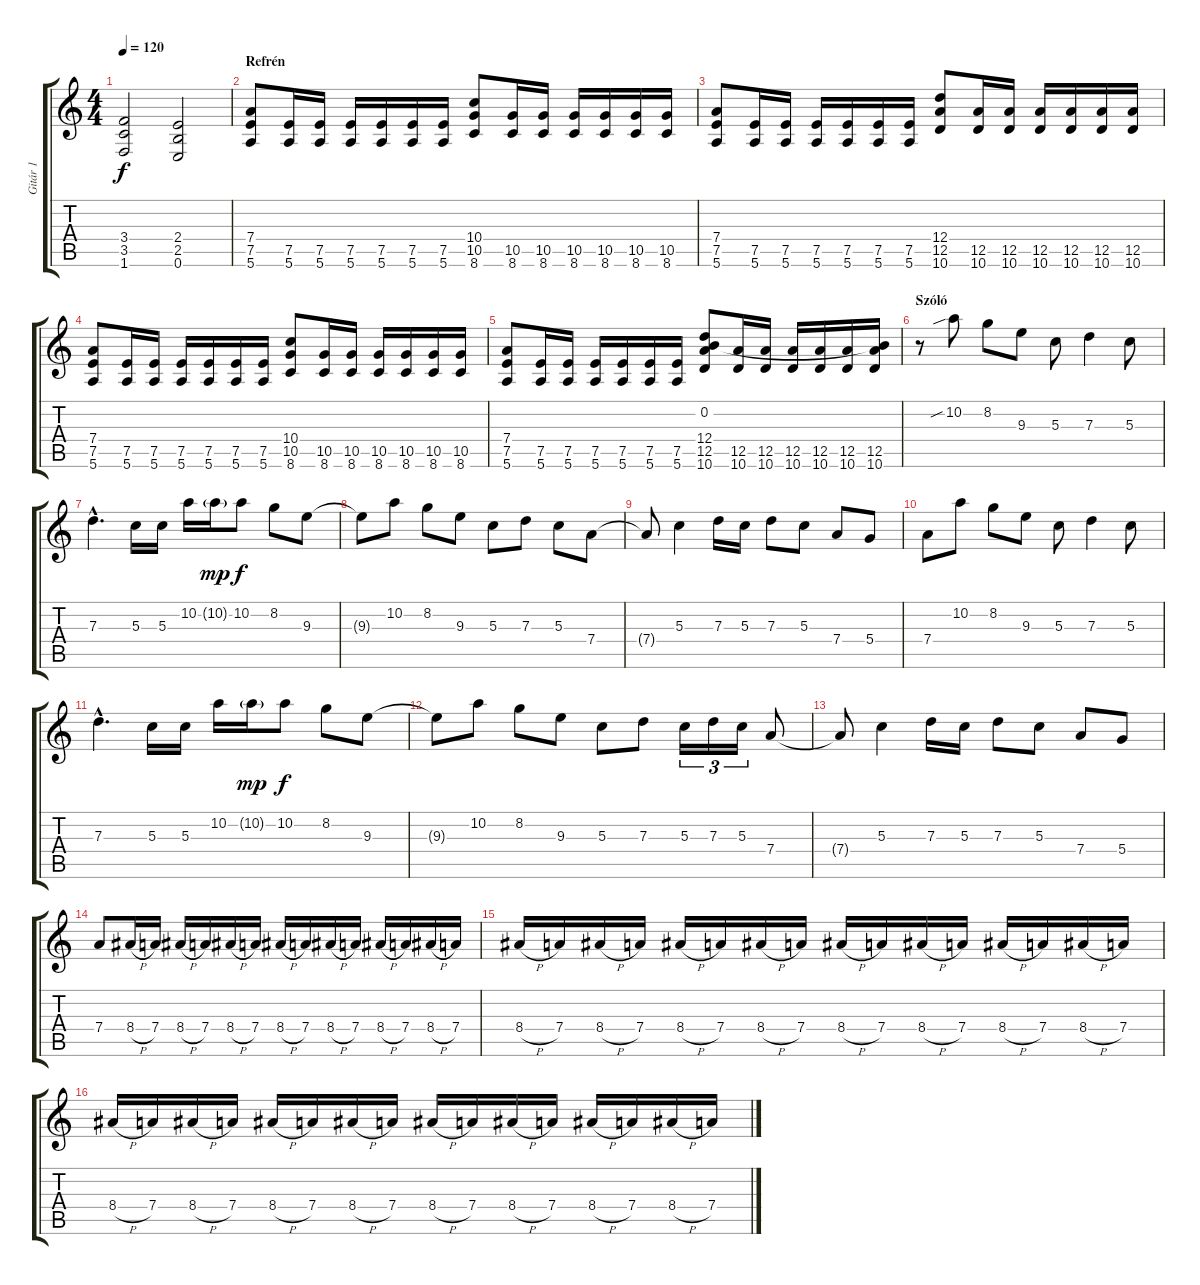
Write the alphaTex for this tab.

\track ("Gitár 1" "Gitár 1") {instrument overdrivenguitar}
\staff {score tabs}
\tuning (E4 B3 G3 D3 A2 E2) {hide}
\ts (4 4)
\tempo 120
\clef g2
\ks c
(3.4 3.5 1.6).2{dy f} (2.4 2.5 0.6).2 |
\section ("" "Refrén")
(7.4 7.5 5.6).8 (7.5 5.6).16 (7.5 5.6).16 (7.5 5.6).16 (7.5 5.6).16 (7.5 5.6).16 (7.5 5.6).16 (10.4 10.5 8.6).8 (10.5 8.6).16 (10.5 8.6).16 (10.5 8.6).16 (10.5 8.6).16 (10.5 8.6).16 (10.5 8.6).16 |
(7.4 7.5 5.6).8 (7.5 5.6).16 (7.5 5.6).16 (7.5 5.6).16 (7.5 5.6).16 (7.5 5.6).16 (7.5 5.6).16 (12.4 12.5 10.6).8 (12.5 10.6).16 (12.5 10.6).16 (12.5 10.6).16 (12.5 10.6).16 (12.5 10.6).16 (12.5 10.6).16 |
(7.4 7.5 5.6).8 (7.5 5.6).16 (7.5 5.6).16 (7.5 5.6).16 (7.5 5.6).16 (7.5 5.6).16 (7.5 5.6).16 (10.4 10.5 8.6).8 (10.5 8.6).16 (10.5 8.6).16 (10.5 8.6).16 (10.5 8.6).16 (10.5 8.6).16 (10.5 8.6).16 |
(7.4 7.5 5.6).8 (7.5 5.6).16 (7.5 5.6).16 (7.5 5.6).16 (7.5 5.6).16 (7.5 5.6).16 (7.5 5.6).16 (0.2 12.4 12.5 10.6).8 (12.5 10.6).16 (12.5 10.6).16 (12.5 10.6).16 (12.5 10.6).16 (12.5 10.6).16 (0.2{t} 12.5 10.6).16 |
\section ("" "Szóló")
r.8 10.2{sib}.8 8.2.8 9.3.8 5.3.8 7.3.4 5.3.8 |
7.3{hac}.4{d} 5.3.16 5.3.16 10.2.16 10.2{g}.16{dy mp} 10.2.8{dy f} 8.2.8 9.3.8 |
9.3{t}.8 10.2.8 8.2.8 9.3.8 5.3.8 7.3.8 5.3.8 7.4.8 |
7.4{t}.8 5.3.4 7.3.16 5.3.16 7.3.8 5.3.8 7.4.8 5.4.8 |
7.4.8 10.2.8 8.2.8 9.3.8 5.3.8 7.3.4 5.3.8 |
7.3{hac}.4{d} 5.3.16 5.3.16 10.2.16 10.2{g}.16{dy mp} 10.2.8{dy f} 8.2.8 9.3.8 |
9.3{t}.8 10.2.8 8.2.8 9.3.8 5.3.8 7.3.8 5.3.16{tu (3 2)} 7.3.16{tu (3 2)} 5.3.16{tu (3 2)} 7.4.8 |
7.4{t}.8 5.3.4 7.3.16 5.3.16 7.3.8 5.3.8 7.4.8 5.4.8 |
7.4.8 8.4{h}.16 7.4.16 8.4{h}.16 7.4.16 8.4{h}.16 7.4.16 8.4{h}.16 7.4.16 8.4{h}.16 7.4.16 8.4{h}.16 7.4.16 8.4{h}.16 7.4.16 |
8.4{h}.16 7.4.16 8.4{h}.16 7.4.16 8.4{h}.16 7.4.16 8.4{h}.16 7.4.16 8.4{h}.16 7.4.16 8.4{h}.16 7.4.16 8.4{h}.16 7.4.16 8.4{h}.16 7.4.16 |
8.4{h}.16 7.4.16 8.4{h}.16 7.4.16 8.4{h}.16 7.4.16 8.4{h}.16 7.4.16 8.4{h}.16 7.4.16 8.4{h}.16 7.4.16 8.4{h}.16 7.4.16 8.4{h}.16 7.4.16
